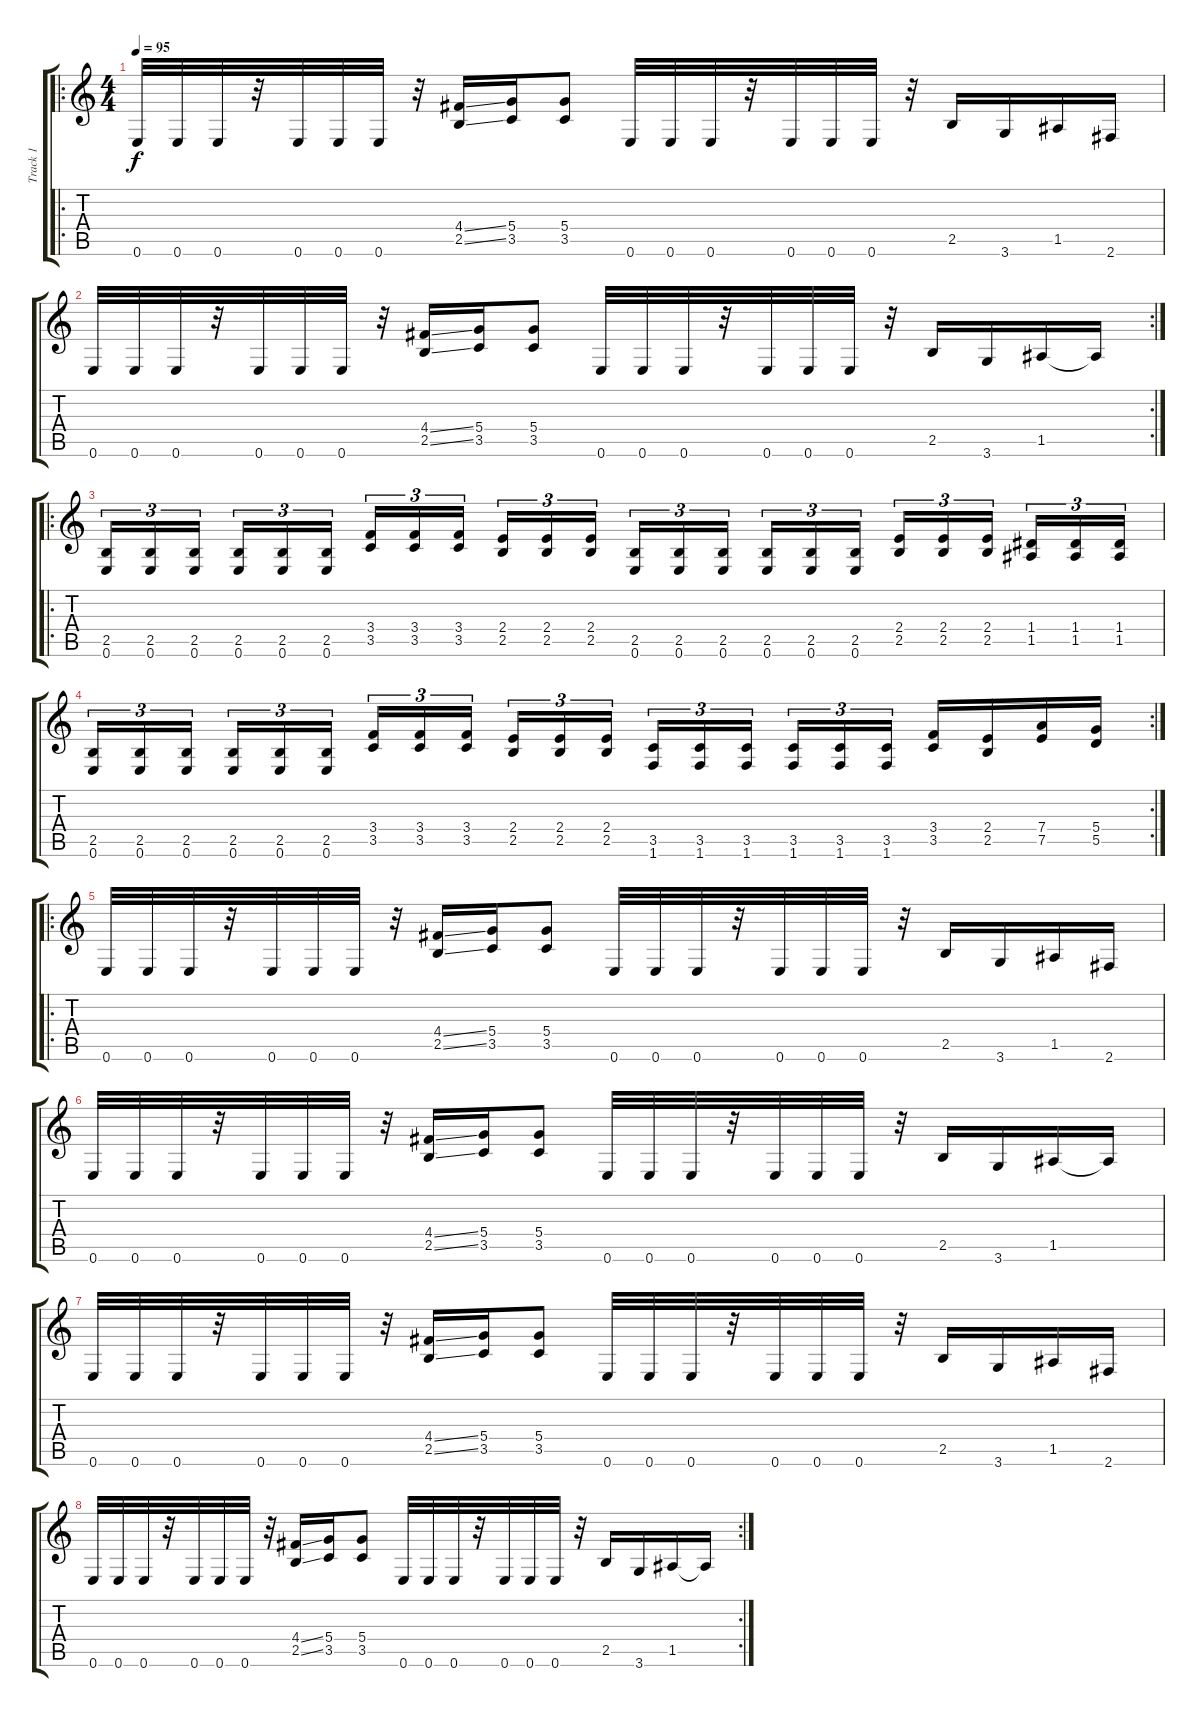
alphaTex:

\track ("Track 1" "Track 1") {instrument distortionguitar}
\staff {score tabs}
\tuning (E4 B3 G3 D3 A2 E2) {hide}
\ro
\ts (4 4)
\tempo 95
\clef g2
\ks c
0.6.32{dy f} 0.6.32 0.6.32 r.32 0.6.32 0.6.32 0.6.32 r.32 (4.4{ss} 2.5{ss}).16 (5.4 3.5).16 (5.4 3.5).8 0.6.32 0.6.32 0.6.32 r.32 0.6.32 0.6.32 0.6.32 r.32 2.5.16 3.6.16 1.5.16 2.6.16 |
\rc 2
0.6.32 0.6.32 0.6.32 r.32 0.6.32 0.6.32 0.6.32 r.32 (4.4{ss} 2.5{ss}).16 (5.4 3.5).16 (5.4 3.5).8 0.6.32 0.6.32 0.6.32 r.32 0.6.32 0.6.32 0.6.32 r.32 2.5.16 3.6.16 1.5.16 1.5{t}.16 |
\ro
(2.5 0.6).16{tu (3 2)} (2.5 0.6).16{tu (3 2)} (2.5 0.6).16{tu (3 2)} (2.5 0.6).16{tu (3 2)} (2.5 0.6).16{tu (3 2)} (2.5 0.6).16{tu (3 2)} (3.4 3.5).16{tu (3 2)} (3.4 3.5).16{tu (3 2)} (3.4 3.5).16{tu (3 2)} (2.4 2.5).16{tu (3 2)} (2.4 2.5).16{tu (3 2)} (2.4 2.5).16{tu (3 2)} (2.5 0.6).16{tu (3 2)} (2.5 0.6).16{tu (3 2)} (2.5 0.6).16{tu (3 2)} (2.5 0.6).16{tu (3 2)} (2.5 0.6).16{tu (3 2)} (2.5 0.6).16{tu (3 2)} (2.4 2.5).16{tu (3 2)} (2.4 2.5).16{tu (3 2)} (2.4 2.5).16{tu (3 2)} (1.4 1.5).16{tu (3 2)} (1.4 1.5).16{tu (3 2)} (1.4 1.5).16{tu (3 2)} |
\rc 2
(2.5 0.6).16{tu (3 2)} (2.5 0.6).16{tu (3 2)} (2.5 0.6).16{tu (3 2)} (2.5 0.6).16{tu (3 2)} (2.5 0.6).16{tu (3 2)} (2.5 0.6).16{tu (3 2)} (3.4 3.5).16{tu (3 2)} (3.4 3.5).16{tu (3 2)} (3.4 3.5).16{tu (3 2)} (2.4 2.5).16{tu (3 2)} (2.4 2.5).16{tu (3 2)} (2.4 2.5).16{tu (3 2)} (3.5 1.6).16{tu (3 2)} (3.5 1.6).16{tu (3 2)} (3.5 1.6).16{tu (3 2)} (3.5 1.6).16{tu (3 2)} (3.5 1.6).16{tu (3 2)} (3.5 1.6).16{tu (3 2)} (3.4 3.5).16 (2.4 2.5).16 (7.4 7.5).16 (5.4 5.5).16 |
\ro
0.6.32 0.6.32 0.6.32 r.32 0.6.32 0.6.32 0.6.32 r.32 (4.4{ss} 2.5{ss}).16 (5.4 3.5).16 (5.4 3.5).8 0.6.32 0.6.32 0.6.32 r.32 0.6.32 0.6.32 0.6.32 r.32 2.5.16 3.6.16 1.5.16 2.6.16 |
0.6.32 0.6.32 0.6.32 r.32 0.6.32 0.6.32 0.6.32 r.32 (4.4{ss} 2.5{ss}).16 (5.4 3.5).16 (5.4 3.5).8 0.6.32 0.6.32 0.6.32 r.32 0.6.32 0.6.32 0.6.32 r.32 2.5.16 3.6.16 1.5.16 1.5{t}.16 |
0.6.32 0.6.32 0.6.32 r.32 0.6.32 0.6.32 0.6.32 r.32 (4.4{ss} 2.5{ss}).16 (5.4 3.5).16 (5.4 3.5).8 0.6.32 0.6.32 0.6.32 r.32 0.6.32 0.6.32 0.6.32 r.32 2.5.16 3.6.16 1.5.16 2.6.16 |
\rc 2
0.6.32 0.6.32 0.6.32 r.32 0.6.32 0.6.32 0.6.32 r.32 (4.4{ss} 2.5{ss}).16 (5.4 3.5).16 (5.4 3.5).8 0.6.32 0.6.32 0.6.32 r.32 0.6.32 0.6.32 0.6.32 r.32 2.5.16 3.6.16 1.5.16 1.5{t}.16
